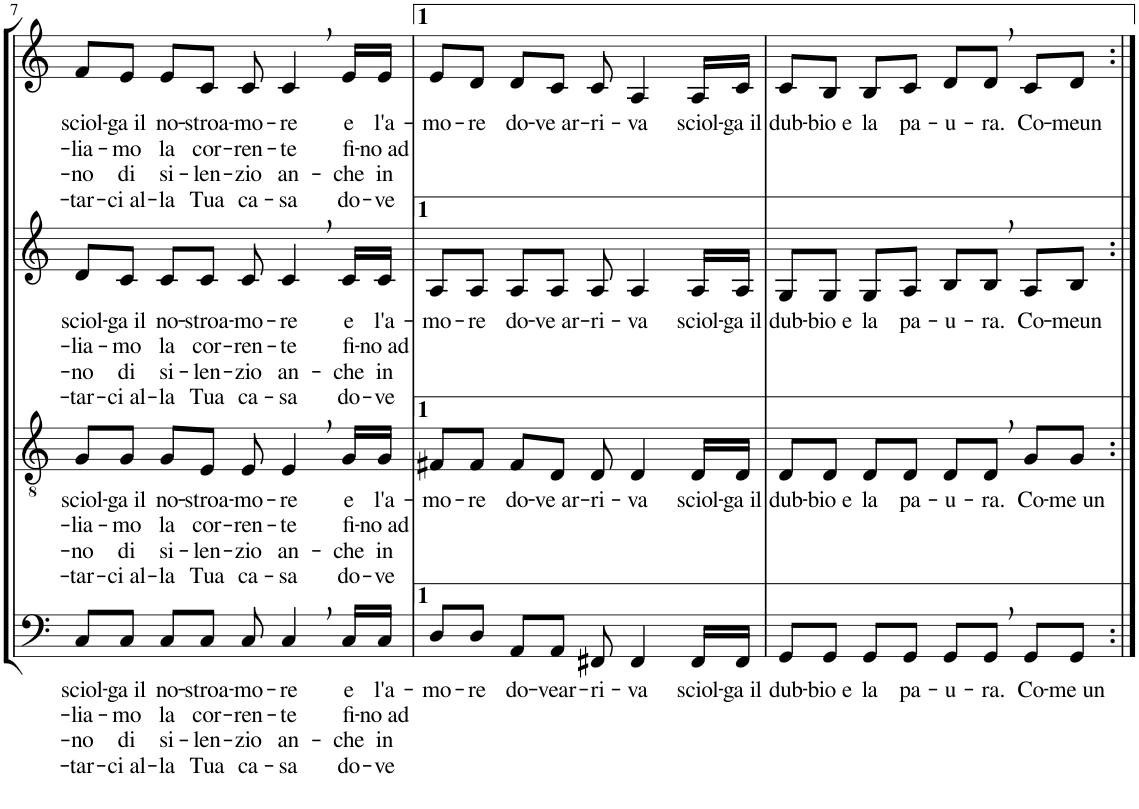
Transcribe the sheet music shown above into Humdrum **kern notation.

**kern	**text	**text	**text	**text	**kern	**text	**text	**text	**text	**kern	**text	**text	**text	**text	**kern	**text	**text	**text	**text
*part4	*part4	*part4	*part4	*part4	*part3	*part3	*part3	*part3	*part3	*part2	*part2	*part2	*part2	*part2	*part1	*part1	*part1	*part1	*part1
*staff4	*staff4	*staff4	*staff4	*staff4	*staff3	*staff3	*staff3	*staff3	*staff3	*staff2	*staff2	*staff2	*staff2	*staff2	*staff1	*staff1	*staff1	*staff1	*staff1
*I"Bassi	*	*	*	*	*I"Tenori	*	*	*	*	*I"Contralti	*	*	*	*	*I"Soprani	*	*	*	*
!!LO:PB:g=z
*clefF4	*	*	*	*	*clefGv2	*	*	*	*	*clefG2	*	*	*	*	*clefG2	*	*	*	*
*	*	*	*	*	*	*	*	*	*	*	*	*	*	*	*Trd1c2	*	*	*	*
*k[]	*	*	*	*	*k[]	*	*	*	*	*k[]	*	*	*	*	*k[]	*	*	*	*
*M4/4	*	*	*	*	*M4/4	*	*	*	*	*M4/4	*	*	*	*	*M4/4	*	*	*	*
=7	=7	=7	=7	=7	=7	=7	=7	=7	=7	=7	=7	=7	=7	=7	=7	=7	=7	=7	=7
!	!LO:LY:b	!LO:LY:b	!LO:LY:b	!LO:LY:b	!	!LO:LY:b	!LO:LY:b	!LO:LY:b	!LO:LY:b	!	!LO:LY:b	!LO:LY:b	!LO:LY:b	!LO:LY:b	!	!LO:LY:b	!LO:LY:b	!LO:LY:b	!LO:LY:b
8C/L	sciol-	-lia-	-no	-tar-	8G/L	sciol-	-lia-	-no	-tar-	8d/L	sciol-	-lia-	-no	-tar-	8f/L	sciol-	-lia-	-no	-tar-
!	!LO:LY:b	!LO:LY:b	!LO:LY:b	!LO:LY:b	!	!LO:LY:b	!LO:LY:b	!LO:LY:b	!LO:LY:b	!	!LO:LY:b	!LO:LY:b	!LO:LY:b	!LO:LY:b	!	!LO:LY:b	!LO:LY:b	!LO:LY:b	!LO:LY:b
8C/J	-ga il	-mo	di	-ci al-	8G/J	-ga il	-mo	di	-ci al-	8c/J	-ga il	-mo	di	-ci al-	8e/J	-ga il	-mo	di	-ci al-
!	!LO:LY:b	!LO:LY:b	!LO:LY:b	!LO:LY:b	!	!LO:LY:b	!LO:LY:b	!LO:LY:b	!LO:LY:b	!	!LO:LY:b	!LO:LY:b	!LO:LY:b	!LO:LY:b	!	!LO:LY:b	!LO:LY:b	!LO:LY:b	!LO:LY:b
8C/L	no-	la	si-	-la	8G/L	no-	la	si-	-la	8c/L	no-	la	si-	-la	8e/L	no-	la	si-	-la
!	!LO:LY:b	!LO:LY:b	!LO:LY:b	!LO:LY:b	!	!LO:LY:b	!LO:LY:b	!LO:LY:b	!LO:LY:b	!	!LO:LY:b	!LO:LY:b	!LO:LY:b	!LO:LY:b	!	!LO:LY:b	!LO:LY:b	!LO:LY:b	!LO:LY:b
8C/J	-stroa-	cor-	-len-	Tua	8E/J	-stroa-	cor-	-len-	Tua	8c/J	-stroa-	cor-	-len-	Tua	8c/J	-stroa-	cor-	-len-	Tua
!	!LO:LY:b	!LO:LY:b	!LO:LY:b	!LO:LY:b	!	!LO:LY:b	!LO:LY:b	!LO:LY:b	!LO:LY:b	!	!LO:LY:b	!LO:LY:b	!LO:LY:b	!LO:LY:b	!	!LO:LY:b	!LO:LY:b	!LO:LY:b	!LO:LY:b
8C/	-mo-	-ren-	-zio	ca-	8E/	-mo-	-ren-	-zio	ca-	8c/	-mo-	-ren-	-zio	ca-	8c/	-mo-	-ren-	-zio	ca-
!	!LO:LY:b	!LO:LY:b	!LO:LY:b	!LO:LY:b	!	!LO:LY:b	!LO:LY:b	!LO:LY:b	!LO:LY:b	!	!LO:LY:b	!LO:LY:b	!LO:LY:b	!LO:LY:b	!	!LO:LY:b	!LO:LY:b	!LO:LY:b	!LO:LY:b
4C,/	-re	-te	an-	-sa	4E,/	-re	-te	an-	-sa	4c,/	-re	-te	an-	-sa	4c,/	-re	-te	an-	-sa
!	!LO:LY:b	!LO:LY:b	!LO:LY:b	!LO:LY:b	!	!LO:LY:b	!LO:LY:b	!LO:LY:b	!LO:LY:b	!	!LO:LY:b	!LO:LY:b	!LO:LY:b	!LO:LY:b	!	!LO:LY:b	!LO:LY:b	!LO:LY:b	!LO:LY:b
16C/LL	e	fi-	-che	do-	16G/LL	e	fi-	-che	do-	16c/LL	e	fi-	-che	do-	16e/LL	e	fi-	-che	do-
!	!LO:LY:b	!LO:LY:b	!LO:LY:b	!LO:LY:b	!	!LO:LY:b	!LO:LY:b	!LO:LY:b	!LO:LY:b	!	!LO:LY:b	!LO:LY:b	!LO:LY:b	!LO:LY:b	!	!LO:LY:b	!LO:LY:b	!LO:LY:b	!LO:LY:b
16C/JJ	l'a-	-no ad	in	-ve	16G/JJ	l'a-	-no ad	in	-ve	16c/JJ	l'a-	-no ad	in	-ve	16e/JJ	l'a-	-no ad	in	-ve
=8	=8	=8	=8	=8	=8	=8	=8	=8	=8	=8	=8	=8	=8	=8	=8	=8	=8	=8	=8
!	!LO:LY:b	!	!	!	!	!LO:LY:b	!	!	!	!	!LO:LY:b	!	!	!	!	!LO:LY:b	!	!	!
8D/L	-mo-	.	.	.	8F#X/L	-mo-	.	.	.	8A/L	-mo-	.	.	.	8e/L	-mo-	.	.	.
!	!LO:LY:b	!	!	!	!	!LO:LY:b	!	!	!	!	!LO:LY:b	!	!	!	!	!LO:LY:b	!	!	!
8D/J	-re	.	.	.	8F#/J	-re	.	.	.	8A/J	-re	.	.	.	8d/J	-re	.	.	.
!	!LO:LY:b	!	!	!	!	!LO:LY:b	!	!	!	!	!LO:LY:b	!	!	!	!	!LO:LY:b	!	!	!
8AA/L	do-	.	.	.	8F#/L	do-	.	.	.	8A/L	do-	.	.	.	8d/L	do-	.	.	.
!	!LO:LY:b	!	!	!	!	!LO:LY:b	!	!	!	!	!LO:LY:b	!	!	!	!	!LO:LY:b	!	!	!
8AA/J	-vear-	.	.	.	8D/J	-ve ar-	.	.	.	8A/J	-ve ar-	.	.	.	8c/J	-ve ar-	.	.	.
!	!LO:LY:b	!	!	!	!	!LO:LY:b	!	!	!	!	!LO:LY:b	!	!	!	!	!LO:LY:b	!	!	!
8FF#X/	-ri-	.	.	.	8D/	-ri-	.	.	.	8A/	-ri-	.	.	.	8c/	-ri-	.	.	.
!	!LO:LY:b	!	!	!	!	!LO:LY:b	!	!	!	!	!LO:LY:b	!	!	!	!	!LO:LY:b	!	!	!
4FF#/	-va	.	.	.	4D/	-va	.	.	.	4A/	-va	.	.	.	4A/	-va	.	.	.
!	!LO:LY:b	!	!	!	!	!LO:LY:b	!	!	!	!	!LO:LY:b	!	!	!	!	!LO:LY:b	!	!	!
16FF#/LL	sciol-	.	.	.	16D/LL	sciol-	.	.	.	16A/LL	sciol-	.	.	.	16A/LL	sciol-	.	.	.
!	!LO:LY:b	!	!	!	!	!LO:LY:b	!	!	!	!	!LO:LY:b	!	!	!	!	!LO:LY:b	!	!	!
16FF#/JJ	-ga il	.	.	.	16D/JJ	-ga il	.	.	.	16A/JJ	-ga il	.	.	.	16c/JJ	-ga il	.	.	.
=9	=9	=9	=9	=9	=9	=9	=9	=9	=9	=9	=9	=9	=9	=9	=9	=9	=9	=9	=9
!	!LO:LY:b	!	!	!	!	!LO:LY:b	!	!	!	!	!LO:LY:b	!	!	!	!	!LO:LY:b	!	!	!
8GG/L	dub-	.	.	.	8D/L	dub-	.	.	.	8G/L	dub-	.	.	.	8c/L	dub-	.	.	.
!	!LO:LY:b	!	!	!	!	!LO:LY:b	!	!	!	!	!LO:LY:b	!	!	!	!	!LO:LY:b	!	!	!
8GG/J	-bio e	.	.	.	8D/J	-bio e	.	.	.	8G/J	-bio e	.	.	.	8B/J	-bio e	.	.	.
!	!LO:LY:b	!	!	!	!	!LO:LY:b	!	!	!	!	!LO:LY:b	!	!	!	!	!LO:LY:b	!	!	!
8GG/L	la	.	.	.	8D/L	la	.	.	.	8G/L	la	.	.	.	8B/L	la	.	.	.
!	!LO:LY:b	!	!	!	!	!LO:LY:b	!	!	!	!	!LO:LY:b	!	!	!	!	!LO:LY:b	!	!	!
8GG/J	pa-	.	.	.	8D/J	pa-	.	.	.	8A/J	pa-	.	.	.	8c/J	pa-	.	.	.
!	!LO:LY:b	!	!	!	!	!LO:LY:b	!	!	!	!	!LO:LY:b	!	!	!	!	!LO:LY:b	!	!	!
8GG/L	-u-	.	.	.	8D/L	-u-	.	.	.	8B/L	-u-	.	.	.	8d/L	-u-	.	.	.
!	!LO:LY:b	!	!	!	!	!LO:LY:b	!	!	!	!	!LO:LY:b	!	!	!	!	!LO:LY:b	!	!	!
8GG,/J	-ra.	.	.	.	8D,/J	-ra.	.	.	.	8B,/J	-ra.	.	.	.	8d,/J	-ra.	.	.	.
!	!LO:LY:b	!	!	!	!	!LO:LY:b	!	!	!	!	!LO:LY:b	!	!	!	!	!LO:LY:b	!	!	!
8GG/L	Co-	.	.	.	8G/L	Co-	.	.	.	8A/L	Co-	.	.	.	8c/L	Co-	.	.	.
!	!LO:LY:b	!	!	!	!	!LO:LY:b	!	!	!	!	!LO:LY:b	!	!	!	!	!LO:LY:b	!	!	!
8GG/J	-me un	.	.	.	8G/J	-me un	.	.	.	8B/J	-meun	.	.	.	8d/J	-meun	.	.	.
=:|!	=:|!	=:|!	=:|!	=:|!	=:|!	=:|!	=:|!	=:|!	=:|!	=:|!	=:|!	=:|!	=:|!	=:|!	=:|!	=:|!	=:|!	=:|!	=:|!
*-	*-	*-	*-	*-	*-	*-	*-	*-	*-	*-	*-	*-	*-	*-	*-	*-	*-	*-	*-
